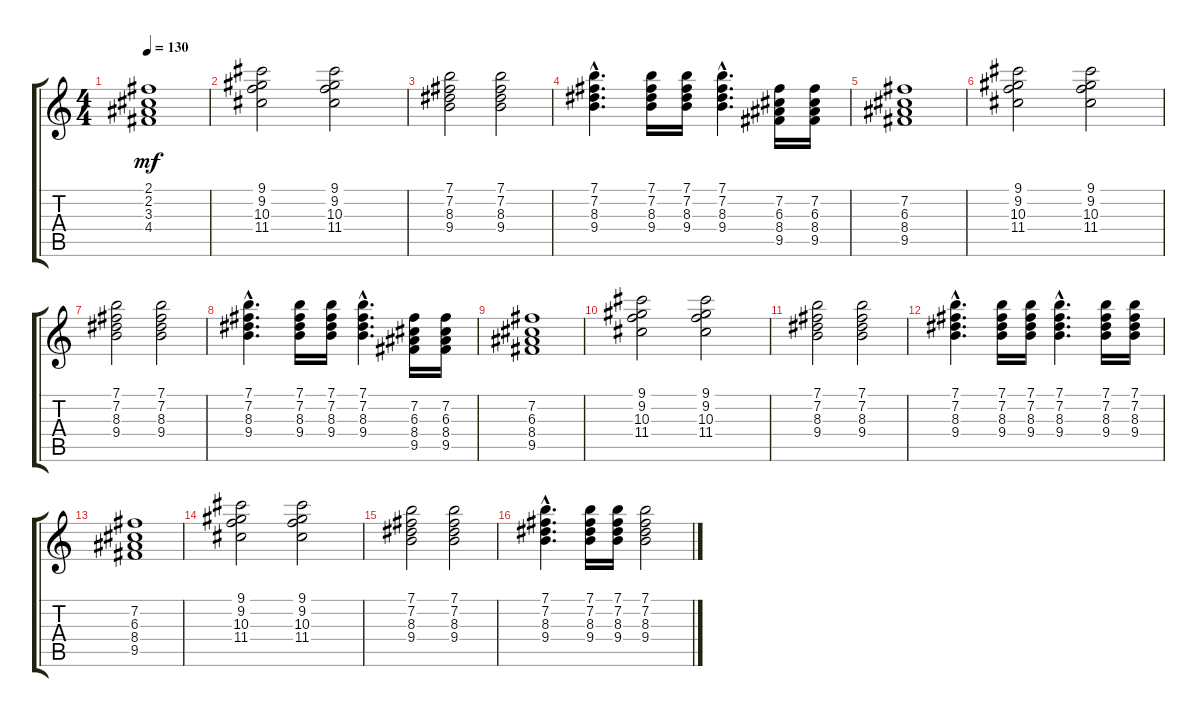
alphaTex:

\track "" {instrument overdrivenguitar}
\staff {score tabs}
\tuning (E4 B3 G3 D3 A2 E2) {hide}
\ts (4 4)
\tempo 130
\clef g2
\ks c
(2.1 2.2 3.3 4.4).1{dy mf} |
(9.1 9.2 10.3 11.4).2 (9.1 9.2 10.3 11.4).2 |
(7.1 7.2 8.3 9.4).2 (7.1 7.2 8.3 9.4).2 |
(7.1{hac} 7.2{hac} 8.3{hac} 9.4{hac}).4{d} (7.1 7.2 8.3 9.4).16 (7.1 7.2 8.3 9.4).16 (7.1{hac} 7.2{hac} 8.3{hac} 9.4{hac}).4{d} (7.2 6.3 8.4 9.5).16 (7.2 6.3 8.4 9.5).16 |
(7.2 6.3 8.4 9.5).1 |
(9.1 9.2 10.3 11.4).2 (9.1 9.2 10.3 11.4).2 |
(7.1 7.2 8.3 9.4).2 (7.1 7.2 8.3 9.4).2 |
(7.1{hac} 7.2{hac} 8.3{hac} 9.4{hac}).4{d} (7.1 7.2 8.3 9.4).16 (7.1 7.2 8.3 9.4).16 (7.1{hac} 7.2{hac} 8.3{hac} 9.4{hac}).4{d} (7.2 6.3 8.4 9.5).16 (7.2 6.3 8.4 9.5).16 |
(7.2 6.3 8.4 9.5).1 |
(9.1 9.2 10.3 11.4).2 (9.1 9.2 10.3 11.4).2 |
(7.1 7.2 8.3 9.4).2 (7.1 7.2 8.3 9.4).2 |
(7.1{hac} 7.2{hac} 8.3{hac} 9.4{hac}).4{d} (7.1 7.2 8.3 9.4).16 (7.1 7.2 8.3 9.4).16 (7.1{hac} 7.2{hac} 8.3{hac} 9.4{hac}).4{d} (7.1 7.2 8.3 9.4).16 (7.1 7.2 8.3 9.4).16 |
(7.2 6.3 8.4 9.5).1 |
(9.1 9.2 10.3 11.4).2 (9.1 9.2 10.3 11.4).2 |
(7.1 7.2 8.3 9.4).2 (7.1 7.2 8.3 9.4).2 |
(7.1{hac} 7.2{hac} 8.3{hac} 9.4{hac}).4{d} (7.1 7.2 8.3 9.4).16 (7.1 7.2 8.3 9.4).16 (7.1 7.2 8.3 9.4).2
